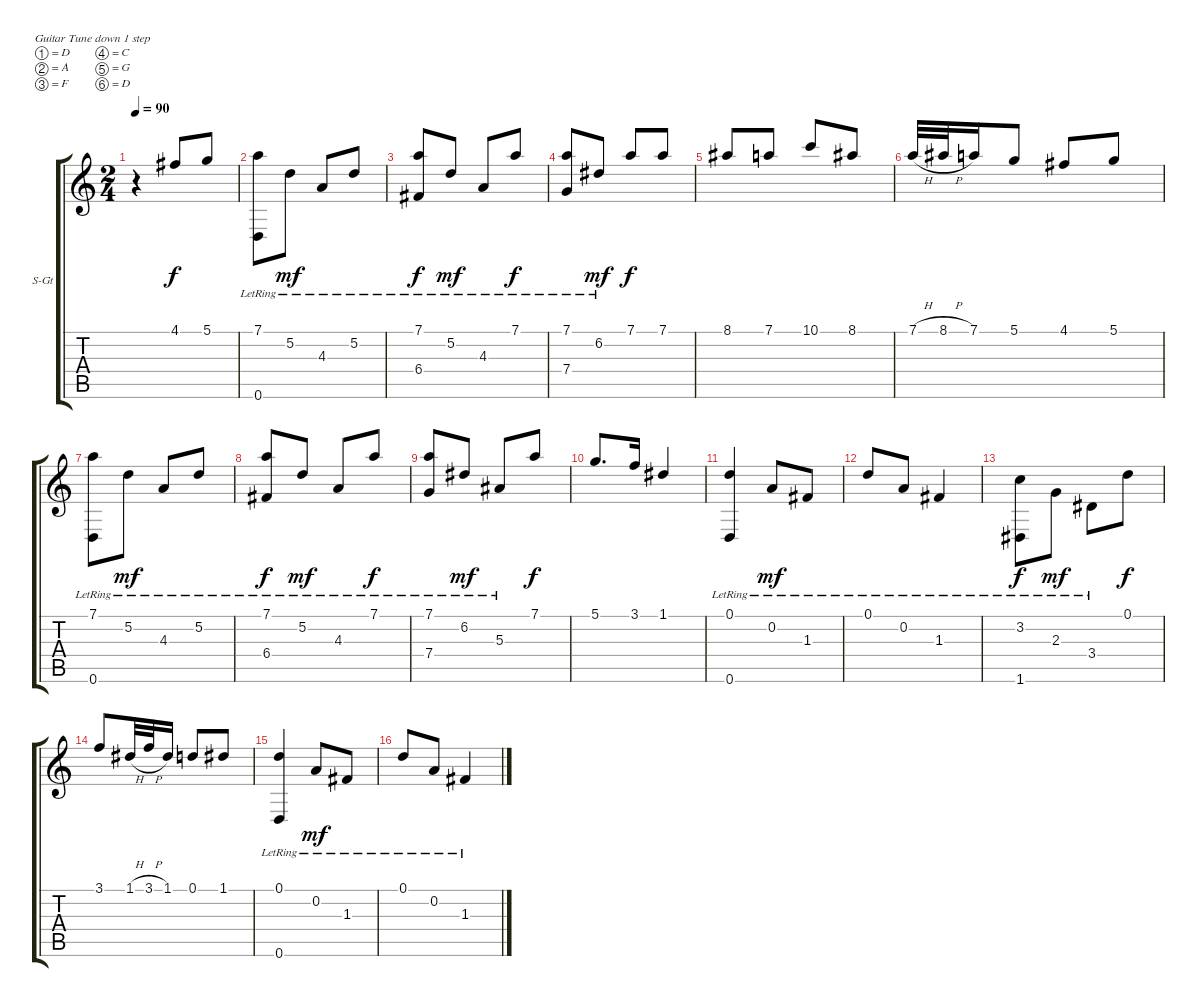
\defaultSystemsLayout 4
\bracketExtendMode groupsimilarinstruments
\firstSystemTrackNameOrientation horizontal
\otherSystemsTrackNameOrientation horizontal
\track ("Steel Guitar" "S-Gt") {instrument acousticguitarsteel}
\staff {score tabs}
\tuning (D4 A3 F3 C3 G2 D2)
\ts (2 4)
\tempo 90
\clef g2
\ks c
r.4{dy f instrument acousticguitarsteel} 4.1.8{beam invert} 5.1.8 |
(7.1{lr} 0.6{lr}).8 5.2{lr}.8{dy mf} 4.3{lr}.8{beam invert} 5.2{lr}.8 |
(7.1{lr} 6.4{lr}).8{dy f} 5.2{lr}.8{dy mf} 4.3{lr}.8{beam invert} 7.1{lr}.8{dy f} |
(7.1{lr} 7.4{lr}).8 6.2{lr}.8{dy mf} 7.1.8{dy f beam invert} 7.1.8 |
8.1.8{beam invert} 7.1.8 10.1.8{beam invert} 8.1.8 |
7.1{h}.32{beam invert} 8.1{h}.32 7.1.16 5.1.8 4.1.8{beam invert} 5.1.8 |
(7.1{lr} 0.6{lr}).8 5.2{lr}.8{dy mf} 4.3{lr}.8{beam invert} 5.2{lr}.8 |
(7.1{lr} 6.4{lr}).8{dy f} 5.2{lr}.8{dy mf} 4.3{lr}.8{beam invert} 7.1{lr}.8{dy f} |
(7.1{lr} 7.4{lr}).8 6.2{lr}.8{dy mf} 5.3{lr}.8{beam invert} 7.1.8{dy f} |
5.1.8{d beam invert} 3.1.16 1.1.4{beam invert} |
(0.1{lr} 0.6{lr}).4 0.2{lr}.8{dy mf} 1.3{lr}.8 |
0.1{lr}.8{beam invert} 0.2{lr}.8 1.3{lr}.4 |
(3.2{lr} 1.6{lr}).8{dy f} 2.3{lr}.8{dy mf} 3.4{lr}.8{beam invert} 0.1.8{dy f} |
3.1.8{beam invert} 1.1{h}.32 3.1{h}.32 1.1.16 0.1.8{beam invert} 1.1.8 |
(0.1{lr} 0.6{lr}).4 0.2{lr}.8{dy mf} 1.3{lr}.8 |
0.1{lr}.8{beam invert} 0.2{lr}.8 1.3{lr}.4
